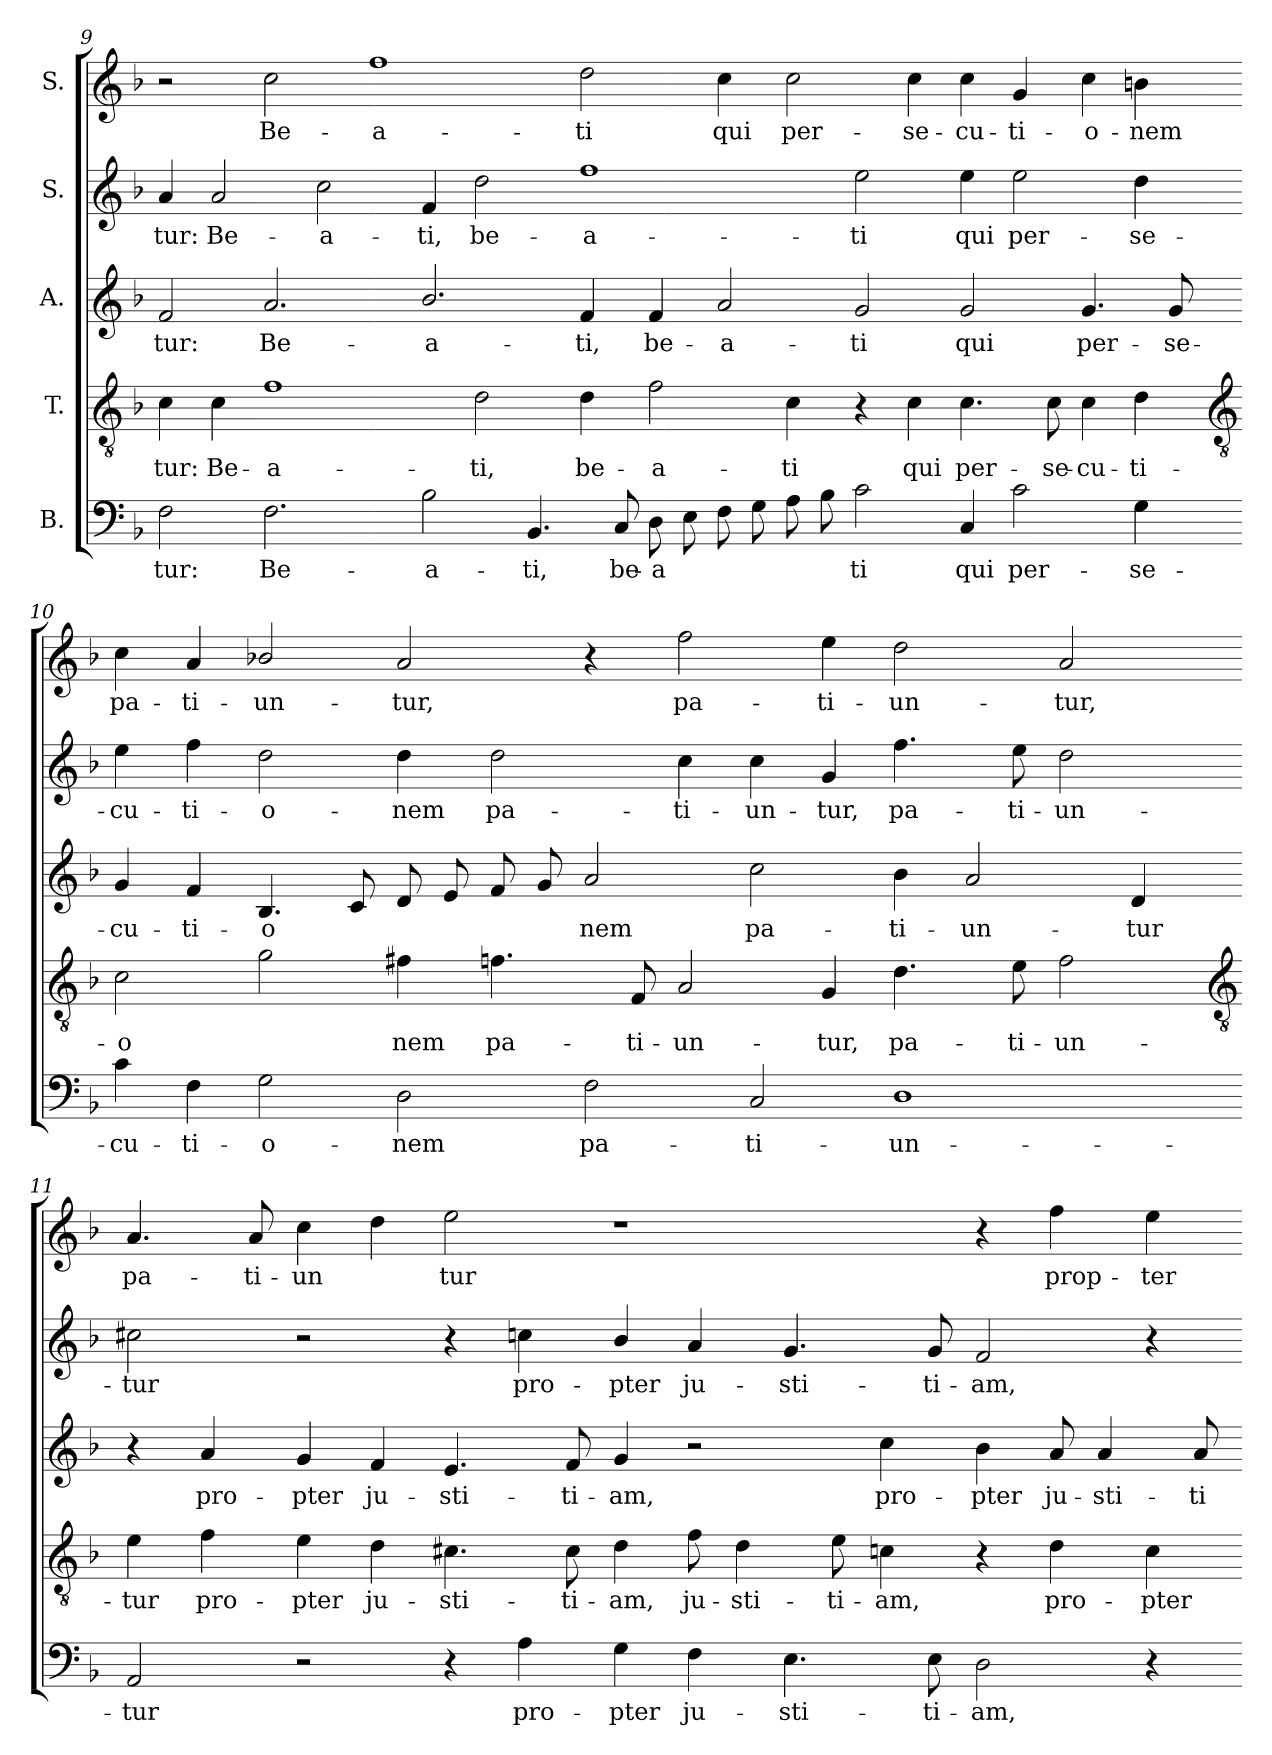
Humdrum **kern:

**kern	**text	**kern	**text	**kern	**text	**kern	**text	**kern	**text
*part5	*part5	*part4	*part4	*part3	*part3	*part2	*part2	*part1	*part1
*staff5	*staff5	*staff4	*staff4	*staff3	*staff3	*staff2	*staff2	*staff1	*staff1
*I"B.	*	*I"T.	*	*I"A.	*	*I"S.	*	*I"S.	*
!!LO:LB:g=z
*clefF4	*	*clefGv2	*	*clefG2	*	*clefG2	*	*clefG2	*
*k[b-]	*	*k[b-]	*	*k[b-]	*	*k[b-]	*	*k[b-]	*
*F:	*	*F:	*	*F:	*	*F:	*	*F:	*
=9	=9	=9	=9	=9	=9	=9	=9	=9	=9
!	!LO:LY:b	!	!LO:LY:b	!	!LO:LY:b	!	!LO:LY:b	!	!
2F	tur:	4c	tur:	2f	tur:	4a	-tur:	2r	.
!	!	!	!LO:LY:b	!	!	!	!LO:LY:b	!	!
.	.	4c	Be-	.	.	2a	Be-	.	.
!	!LO:LY:b	!	!LO:LY:b	!	!LO:LY:b	!	!	!	!LO:LY:b
2.F	Be-	1f	-a-	2.a	Be-	.	.	2cc	Be-
!	!	!	!	!	!	!	!LO:LY:b	!	!
.	.	.	.	.	.	2cc	-a-	.	.
!	!	!	!	!	!	!	!	!	!LO:LY:b
.	.	.	.	.	.	.	.	1ff	-a-
!	!LO:LY:b	!	!	!	!LO:LY:b	!	!LO:LY:b	!	!
2B-	-a-	.	.	2.b-/	-a-	4f	-ti,	.	.
!	!	!	!LO:LY:b	!	!	!	!LO:LY:b	!	!
.	.	2d	-ti,	.	.	2dd	be-	.	.
!	!LO:LY:b	!	!	!	!	!	!	!	!
4.BB-	-ti,	.	.	.	.	.	.	.	.
!	!	!	!LO:LY:b	!	!LO:LY:b	!	!LO:LY:b	!	!LO:LY:b
.	.	4d	be-	4f	-ti,	1ff	-a-	2dd	-ti
!	!LO:LY:b	!	!	!	!	!	!	!	!
8C	be-	.	.	.	.	.	.	.	.
!	!LO:LY:b	!	!LO:LY:b	!	!LO:LY:b	!	!	!	!
8D	-a	2f	-a-	4f	be-	.	.	.	.
8E	.	.	.	.	.	.	.	.	.
!	!	!	!	!	!LO:LY:b	!	!	!	!LO:LY:b
8F	.	.	.	2a	-a-	.	.	4cc	qui
8G	.	.	.	.	.	.	.	.	.
!	!	!	!LO:LY:b	!	!	!	!	!	!LO:LY:b
8A	.	4c	-ti	.	.	.	.	2cc	per-
8B-	.	.	.	.	.	.	.	.	.
!	!LO:LY:b	!	!	!	!LO:LY:b	!	!LO:LY:b	!	!
2c	ti	4r	.	2g	-ti	2ee	-ti	.	.
!	!	!	!LO:LY:b	!	!	!	!	!	!LO:LY:b
.	.	4c	qui	.	.	.	.	4cc	-se-
!	!LO:LY:b	!	!LO:LY:b	!	!LO:LY:b	!	!LO:LY:b	!	!LO:LY:b
4C	qui	4.c	per-	2g	qui	4ee	qui	4cc	-cu-
!	!LO:LY:b	!	!	!	!	!	!LO:LY:b	!	!LO:LY:b
2c	per-	.	.	.	.	2ee	per-	4g	-ti-
!	!	!	!LO:LY:b	!	!	!	!	!	!
.	.	8c	-se-	.	.	.	.	.	.
!	!	!	!LO:LY:b	!	!LO:LY:b	!	!	!	!LO:LY:b
.	.	4c	-cu-	4.g	per-	.	.	4cc	-o-
!	!LO:LY:b	!	!LO:LY:b	!	!	!	!LO:LY:b	!	!LO:LY:b
4G	-se-	4d	-ti-	.	.	4dd	-se-	4bn	-nem
!	!	!	!	!	!LO:LY:b	!	!	!	!
.	.	.	.	8g	-se-	.	.	.	.
!!LO:LB:g=z
=10-	=10-	=10-	=10-	=10-	=10-	=10-	=10-	=10-	=10-
*	*	*clefGv2	*	*	*	*	*	*	*
!	!LO:LY:b	!	!LO:LY:b	!	!LO:LY:b	!	!LO:LY:b	!	!LO:LY:b
4c	-cu-	2c	-o	4g	-cu-	4ee	-cu-	4cc	pa-
!	!LO:LY:b	!	!	!	!LO:LY:b	!	!LO:LY:b	!	!LO:LY:b
4F	-ti-	.	.	4f	-ti-	4ff	-ti-	4a	-ti-
!	!LO:LY:b	!	!	!	!LO:LY:b	!	!LO:LY:b	!	!LO:LY:b
2G	-o-	2g	.	4.B-	-o	2dd	-o-	2b-/	-un-
.	.	.	.	8c	.	.	.	.	.
!	!LO:LY:b	!	!LO:LY:b	!	!	!	!LO:LY:b	!	!LO:LY:b
2D	-nem	4f#X	nem	8d	.	4dd	-nem	2a	-tur,
.	.	.	.	8e	.	.	.	.	.
!	!	!	!LO:LY:b	!	!	!	!LO:LY:b	!	!
.	.	4.fn	pa-	8f	.	2dd	pa-	.	.
.	.	.	.	8g	.	.	.	.	.
!	!LO:LY:b	!	!	!	!LO:LY:b	!	!	!	!
2F	pa-	.	.	2a	nem	.	.	4r	.
!	!	!	!LO:LY:b	!	!	!	!	!	!
.	.	8F	-ti-	.	.	.	.	.	.
!	!	!	!LO:LY:b	!	!	!	!LO:LY:b	!	!LO:LY:b
.	.	2A	-un-	.	.	4cc	-ti-	2ff	pa-
!	!LO:LY:b	!	!	!	!LO:LY:b	!	!LO:LY:b	!	!
2C	-ti-	.	.	2cc	pa-	4cc	-un-	.	.
!	!	!	!LO:LY:b	!	!	!	!LO:LY:b	!	!LO:LY:b
.	.	4G	-tur,	.	.	4g	-tur,	4ee	-ti-
!	!LO:LY:b	!	!LO:LY:b	!	!LO:LY:b	!	!LO:LY:b	!	!LO:LY:b
1D	-un-	4.d	pa-	4b-	-ti-	4.ff	pa-	2dd	-un-
!	!	!	!	!	!LO:LY:b	!	!	!	!
.	.	.	.	2a	-un-	.	.	.	.
!	!	!	!LO:LY:b	!	!	!	!LO:LY:b	!	!
.	.	8e	-ti-	.	.	8ee	-ti-	.	.
!	!	!	!LO:LY:b	!	!	!	!LO:LY:b	!	!LO:LY:b
.	.	2f	-un-	.	.	2dd	-un-	2a	-tur,
!	!	!	!	!	!LO:LY:b	!	!	!	!
.	.	.	.	4d	-tur	.	.	.	.
!!LO:LB:g=z
=11-	=11-	=11-	=11-	=11-	=11-	=11-	=11-	=11-	=11-
*	*	*clefGv2	*	*	*	*	*	*	*
!	!LO:LY:b	!	!LO:LY:b	!	!	!	!LO:LY:b	!	!LO:LY:b
2AA	-tur	4e	-tur	4r	.	2cc#X	-tur	4.a	pa-
!	!	!	!LO:LY:b	!	!LO:LY:b	!	!	!	!
.	.	4f	pro-	4a	pro-	.	.	.	.
!	!	!	!	!	!	!	!	!	!LO:LY:b
.	.	.	.	.	.	.	.	8a	-ti-
!	!	!	!LO:LY:b	!	!LO:LY:b	!	!	!	!LO:LY:b
2r	.	4e	-pter	4g	-pter	2r	.	4cc	-un
!	!	!	!LO:LY:b	!	!LO:LY:b	!	!	!	!
.	.	4d	ju-	4f	ju-	.	.	4dd	.
!	!	!	!LO:LY:b	!	!LO:LY:b	!	!	!	!LO:LY:b
4r	.	4.c#X	-sti-	4.e	-sti-	4r	.	2ee	tur
!	!LO:LY:b	!	!	!	!	!	!LO:LY:b	!	!
4A	pro-	.	.	.	.	4ccn	pro-	.	.
!	!	!	!LO:LY:b	!	!LO:LY:b	!	!	!	!
.	.	8c#	-ti-	8f	-ti-	.	.	.	.
!	!LO:LY:b	!	!LO:LY:b	!	!LO:LY:b	!	!LO:LY:b	!	!
4G	-pter	4d	-am,	4g	-am,	4b-/	-pter	1r	.
!	!LO:LY:b	!	!LO:LY:b	!	!	!	!LO:LY:b	!	!
4F	ju-	8f	ju-	2r	.	4a	ju-	.	.
!	!	!	!LO:LY:b	!	!	!	!	!	!
.	.	4d	-sti-	.	.	.	.	.	.
!	!LO:LY:b	!	!	!	!	!	!LO:LY:b	!	!
4.E	-sti-	.	.	.	.	4.g	-sti-	.	.
!	!	!	!LO:LY:b	!	!	!	!	!	!
.	.	8e	-ti-	.	.	.	.	.	.
!	!	!	!LO:LY:b	!	!LO:LY:b	!	!	!	!
.	.	4cn	-am,	4cc	pro-	.	.	.	.
!	!LO:LY:b	!	!	!	!	!	!LO:LY:b	!	!
8E	-ti-	.	.	.	.	8g	-ti-	.	.
!	!LO:LY:b	!	!	!	!LO:LY:b	!	!LO:LY:b	!	!
2D	-am,	4r	.	4b-	-pter	2f	-am,	4r	.
!	!	!	!LO:LY:b	!	!LO:LY:b	!	!	!	!LO:LY:b
.	.	4d	pro-	8a	ju-	.	.	4ff	prop-
!	!	!	!	!	!LO:LY:b	!	!	!	!
.	.	.	.	4a	-sti-	.	.	.	.
!	!	!	!LO:LY:b	!	!	!	!	!	!LO:LY:b
4r	.	4c	-pter	.	.	4r	.	4ee	-ter
!	!	!	!	!	!LO:LY:b	!	!	!	!
.	.	.	.	8a	-ti-	.	.	.	.
=-	=-	=-	=-	=-	=-	=-	=-	=-	=-
*-	*-	*-	*-	*-	*-	*-	*-	*-	*-
